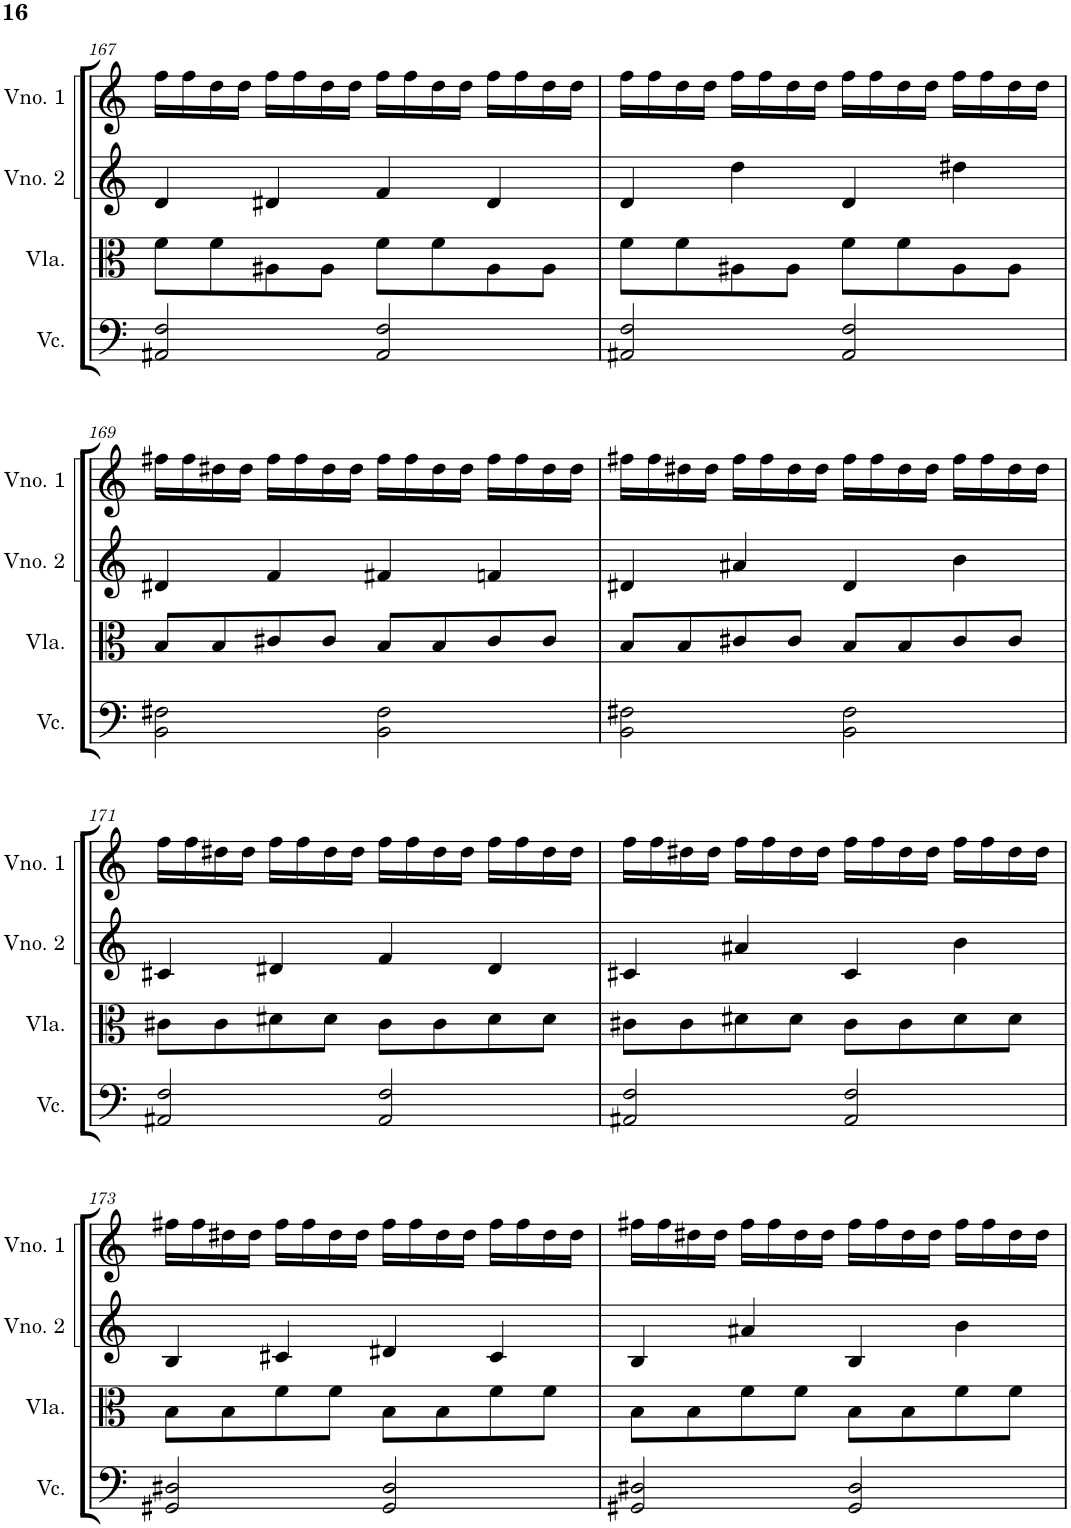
**kern	**kern	**kern	**kern
*part4	*part3	*part2	*part1
*staff4	*staff3	*staff2	*staff1
*I"Violoncelo	*I"Viola	*I"Violino 2	*I"Violino 1
*I'Vc.	*I'Vla.	*I'Vno. 2	*I'Vno. 1
!!LO:PB:g=z
*clefF4	*clefC3	*clefG2	*clefG2
*k[]	*k[]	*k[]	*k[]
*M4/4	*M4/4	*M4/4	*M4/4
=167	=167	=167	=167
2AA#X/ 2F/	8f\L	4d/	16ff\LL
.	.	.	16ff\
.	8f\	.	16dd\
.	.	.	16dd\JJ
.	8A#X\	4d#X/	16ff\LL
.	.	.	16ff\
.	8A#\J	.	16dd\
.	.	.	16dd\JJ
2AA#/ 2F/	8f\L	4f/	16ff\LL
.	.	.	16ff\
.	8f\	.	16dd\
.	.	.	16dd\JJ
.	8A#\	4d#/	16ff\LL
.	.	.	16ff\
.	8A#\J	.	16dd\
.	.	.	16dd\JJ
=168	=168	=168	=168
2AA#X/ 2F/	8f\L	4d/	16ff\LL
.	.	.	16ff\
.	8f\	.	16dd\
.	.	.	16dd\JJ
.	8A#X\	4dd\	16ff\LL
.	.	.	16ff\
.	8A#\J	.	16dd\
.	.	.	16dd\JJ
2AA#/ 2F/	8f\L	4d/	16ff\LL
.	.	.	16ff\
.	8f\	.	16dd\
.	.	.	16dd\JJ
.	8A#\	4dd#X\	16ff\LL
.	.	.	16ff\
.	8A#\J	.	16dd\
.	.	.	16dd\JJ
!!LO:LB:g=z
=169	=169	=169	=169
2BB\ 2F#X\	8B/L	4d#X/	16ff#X\LL
.	.	.	16ff#\
.	8B/	.	16dd#X\
.	.	.	16dd#\JJ
.	8c#X/	4f/	16ff#\LL
.	.	.	16ff#\
.	8c#/J	.	16dd#\
.	.	.	16dd#\JJ
2BB\ 2F#\	8B/L	4f#X/	16ff#\LL
.	.	.	16ff#\
.	8B/	.	16dd#\
.	.	.	16dd#\JJ
.	8c#/	4fn/	16ff#\LL
.	.	.	16ff#\
.	8c#/J	.	16dd#\
.	.	.	16dd#\JJ
=170	=170	=170	=170
2BB\ 2F#X\	8B/L	4d#X/	16ff#X\LL
.	.	.	16ff#\
.	8B/	.	16dd#X\
.	.	.	16dd#\JJ
.	8c#X/	4a#X/	16ff#\LL
.	.	.	16ff#\
.	8c#/J	.	16dd#\
.	.	.	16dd#\JJ
2BB\ 2F#\	8B/L	4d#/	16ff#\LL
.	.	.	16ff#\
.	8B/	.	16dd#\
.	.	.	16dd#\JJ
.	8c#/	4b\	16ff#\LL
.	.	.	16ff#\
.	8c#/J	.	16dd#\
.	.	.	16dd#\JJ
!!LO:LB:g=z
=171	=171	=171	=171
2AA#X/ 2F/	8c#X\L	4c#X/	16ff\LL
.	.	.	16ff\
.	8c#\	.	16dd#X\
.	.	.	16dd#\JJ
.	8d#X\	4d#X/	16ff\LL
.	.	.	16ff\
.	8d#\J	.	16dd#\
.	.	.	16dd#\JJ
2AA#/ 2F/	8c#\L	4f/	16ff\LL
.	.	.	16ff\
.	8c#\	.	16dd#\
.	.	.	16dd#\JJ
.	8d#\	4d#/	16ff\LL
.	.	.	16ff\
.	8d#\J	.	16dd#\
.	.	.	16dd#\JJ
=172	=172	=172	=172
2AA#X/ 2F/	8c#X\L	4c#X/	16ff\LL
.	.	.	16ff\
.	8c#\	.	16dd#X\
.	.	.	16dd#\JJ
.	8d#X\	4a#X/	16ff\LL
.	.	.	16ff\
.	8d#\J	.	16dd#\
.	.	.	16dd#\JJ
2AA#/ 2F/	8c#\L	4c#/	16ff\LL
.	.	.	16ff\
.	8c#\	.	16dd#\
.	.	.	16dd#\JJ
.	8d#\	4b\	16ff\LL
.	.	.	16ff\
.	8d#\J	.	16dd#\
.	.	.	16dd#\JJ
!!LO:LB:g=z
=173	=173	=173	=173
2GG#X/ 2D#X/	8B\L	4B/	16ff#X\LL
.	.	.	16ff#\
.	8B\	.	16dd#X\
.	.	.	16dd#\JJ
.	8f\	4c#X/	16ff#\LL
.	.	.	16ff#\
.	8f\J	.	16dd#\
.	.	.	16dd#\JJ
2GG#/ 2D#/	8B\L	4d#X/	16ff#\LL
.	.	.	16ff#\
.	8B\	.	16dd#\
.	.	.	16dd#\JJ
.	8f\	4c#/	16ff#\LL
.	.	.	16ff#\
.	8f\J	.	16dd#\
.	.	.	16dd#\JJ
=174	=174	=174	=174
2GG#X/ 2D#X/	8B\L	4B/	16ff#X\LL
.	.	.	16ff#\
.	8B\	.	16dd#X\
.	.	.	16dd#\JJ
.	8f\	4a#X/	16ff#\LL
.	.	.	16ff#\
.	8f\J	.	16dd#\
.	.	.	16dd#\JJ
2GG#/ 2D#/	8B\L	4B/	16ff#\LL
.	.	.	16ff#\
.	8B\	.	16dd#\
.	.	.	16dd#\JJ
.	8f\	4b\	16ff#\LL
.	.	.	16ff#\
.	8f\J	.	16dd#\
.	.	.	16dd#\JJ
=	=	=	=
*-	*-	*-	*-
